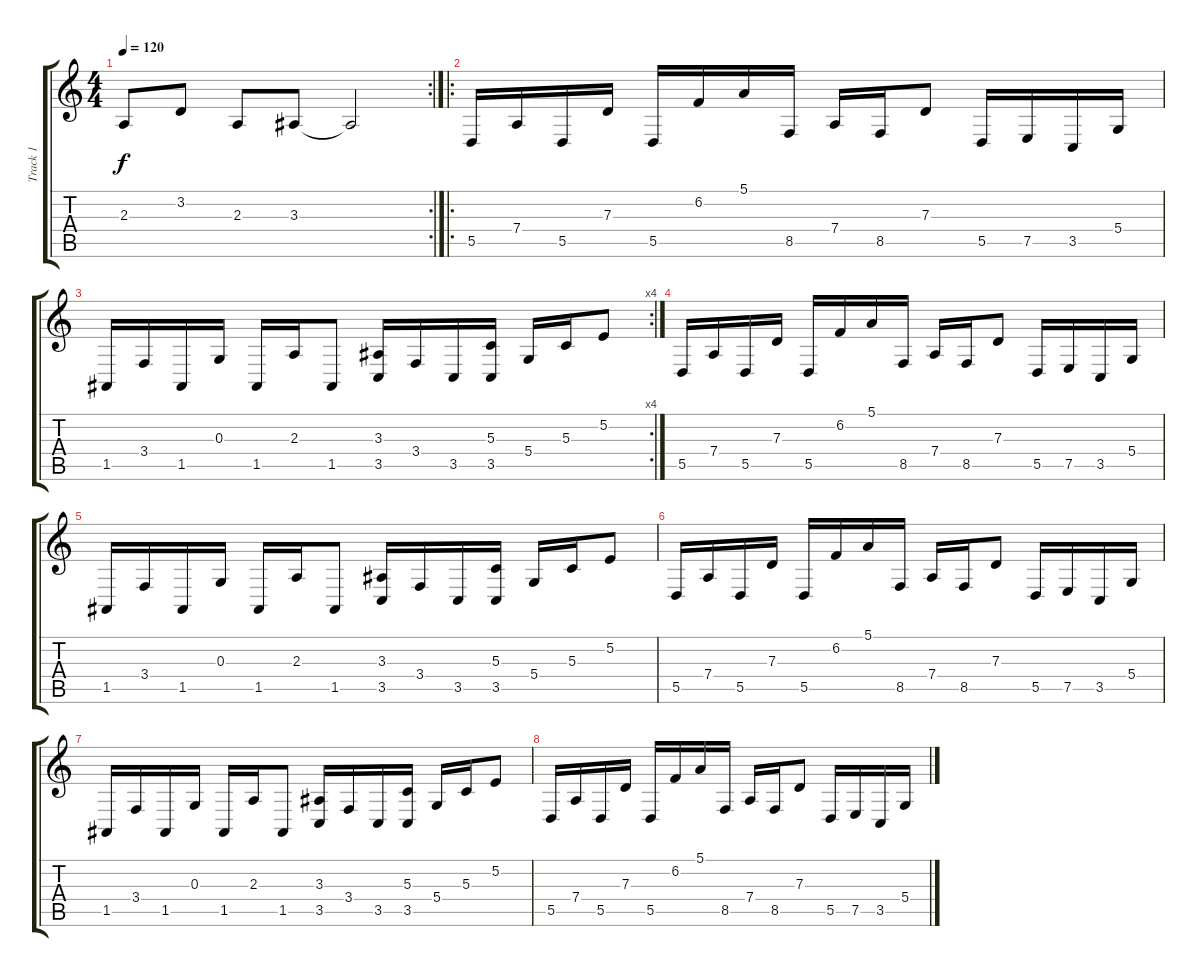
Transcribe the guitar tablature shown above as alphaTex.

\track ("Track 1" "Track 1") {instrument cello}
\staff {score tabs}
\tuning (E4 B3 G3 D3 A2 E2) {hide}
\rc 2
\ts (4 4)
\tempo 120
\clef g2
\ks c
2.3.8{dy f} 3.2.8 2.3.8 3.3.8 3.3{t}.2 |
\ro
5.5.16{instrument tremolostrings} 7.4.16 5.5.16 7.3.16 5.5.16 6.2.16 5.1.16 8.5.16 7.4.16 8.5.16 7.3.8 5.5.16 7.5.16 3.5.16 5.4.16 |
\rc 4
1.5.16 3.4.16 1.5.16 0.3.16 1.5.16 2.3.16 1.5.8 (3.3 3.5).16 3.4.16 3.5.16 (5.3 3.5).16 5.4.16 5.3.16 5.2.8 |
5.5.16{instrument tremolostrings} 7.4.16 5.5.16 7.3.16 5.5.16 6.2.16 5.1.16 8.5.16 7.4.16 8.5.16 7.3.8 5.5.16 7.5.16 3.5.16 5.4.16 |
1.5.16 3.4.16 1.5.16 0.3.16 1.5.16 2.3.16 1.5.8 (3.3 3.5).16 3.4.16 3.5.16 (5.3 3.5).16 5.4.16 5.3.16 5.2.8 |
5.5.16{instrument tremolostrings} 7.4.16 5.5.16 7.3.16 5.5.16 6.2.16 5.1.16 8.5.16 7.4.16 8.5.16 7.3.8 5.5.16 7.5.16 3.5.16 5.4.16 |
1.5.16 3.4.16 1.5.16 0.3.16 1.5.16 2.3.16 1.5.8 (3.3 3.5).16 3.4.16 3.5.16 (5.3 3.5).16 5.4.16 5.3.16 5.2.8 |
5.5.16 7.4.16 5.5.16 7.3.16 5.5.16 6.2.16 5.1.16 8.5.16 7.4.16 8.5.16 7.3.8 5.5.16 7.5.16 3.5.16 5.4.16
